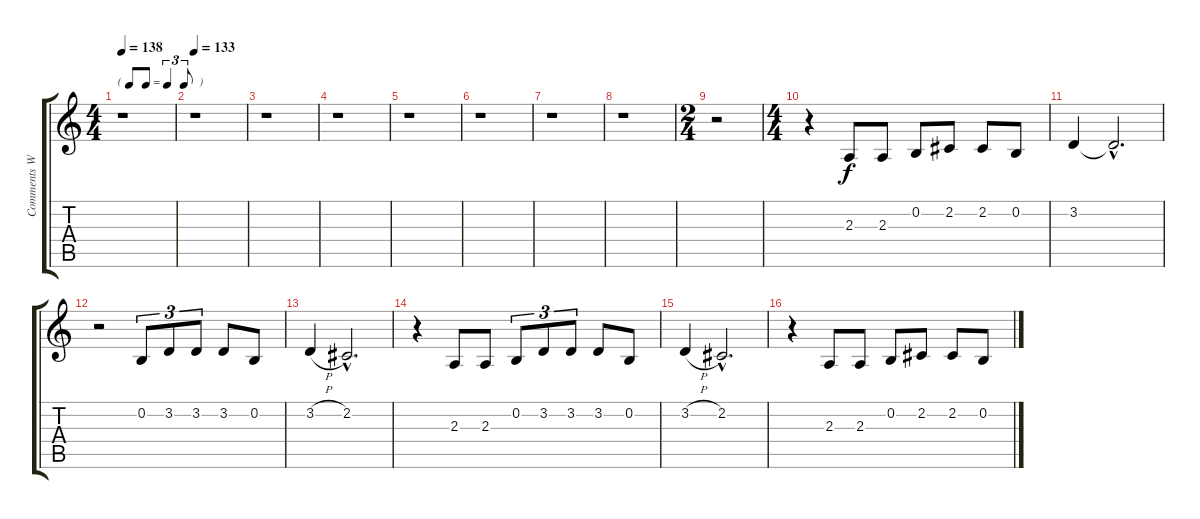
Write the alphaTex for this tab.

\track ("Comments Welcome" "Comments W") {instrument sopranosax}
\staff {score tabs}
\tuning (E4 B3 G3 D3 A2 E2) {hide}
\ts (4 4)
\tf triplet8th
\tempo 138
\clef g2
\ks c
r.1{dy f} |
\tempo 133
r.1 |
r.1 |
r.1 |
r.1 |
r.1 |
r.1 |
r.1 |
\ts (2 4)
r.2 |
\ts (4 4)
r.4 2.3.8 2.3.8 0.2.8 2.2.8 2.2.8 0.2.8 |
3.2.4 3.2{hac t}.2{d} |
r.2 0.2.8{tu (3 2)} 3.2.8{tu (3 2)} 3.2.8{tu (3 2)} 3.2.8 0.2.8 |
3.2{h}.4 2.2{hac}.2{d} |
r.4 2.3.8 2.3.8 0.2.8{tu (3 2)} 3.2.8{tu (3 2)} 3.2.8{tu (3 2)} 3.2.8 0.2.8 |
3.2{h}.4 2.2{hac}.2{d} |
r.4 2.3.8 2.3.8 0.2.8 2.2.8 2.2.8 0.2.8
